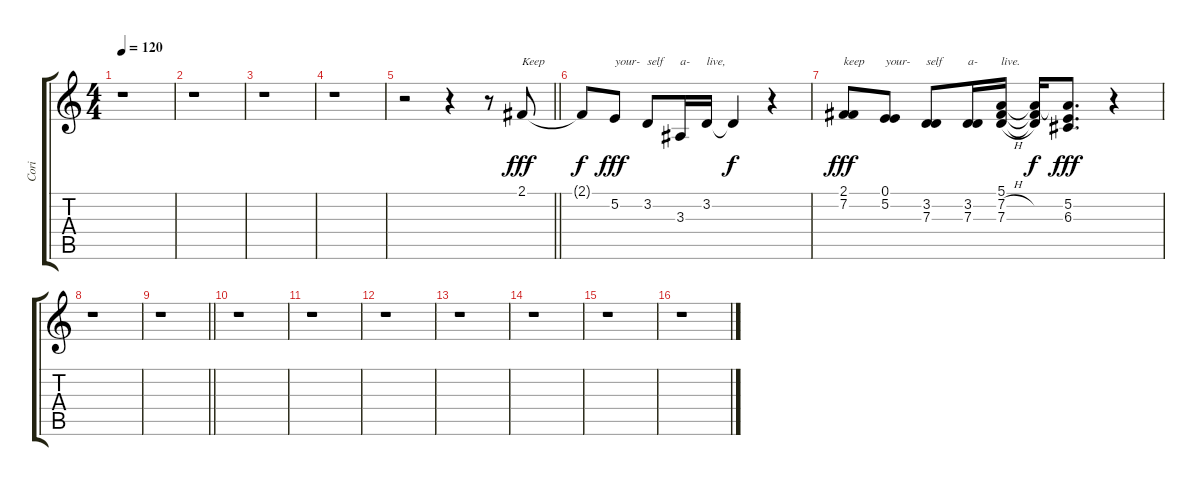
\track ("Cori" "Cori") {instrument choiraahs}
\staff {score tabs}
\tuning (E4 B3 G3 D3 A2 E2) {hide}
\ts (4 4)
\tempo 120
\clef g2
\ks c
r.1{dy fff} |
r.1 |
r.1 |
r.1 |
\barLineRight lightlight
r.2 r.4 r.8 2.1.8{txt "Keep"} |
2.1{t}.8{dy f} 5.2.8{txt "your-" dy fff} 3.2.8{txt "self"} 3.3.16{txt "a-"} 3.2.16{txt "live,"} 3.2{t}.4{dy f} r.4 |
(2.1 7.2).8{txt "keep" dy fff} (0.1 5.2).8{txt "your-"} (3.2 7.3).8{txt "self"} (3.2 7.3).16{txt "a-"} (5.1 7.2{h} 7.3{h}).16{txt "live."} (5.1{t} 7.2{t} 7.3{t}).16{dy f} (5.1{t} 5.2 6.3).8{d dy fff} r.4 |
r.1 |
\barLineRight lightlight
r.1 |
r.1 |
r.1 |
r.1 |
r.1 |
r.1 |
r.1 |
r.1
